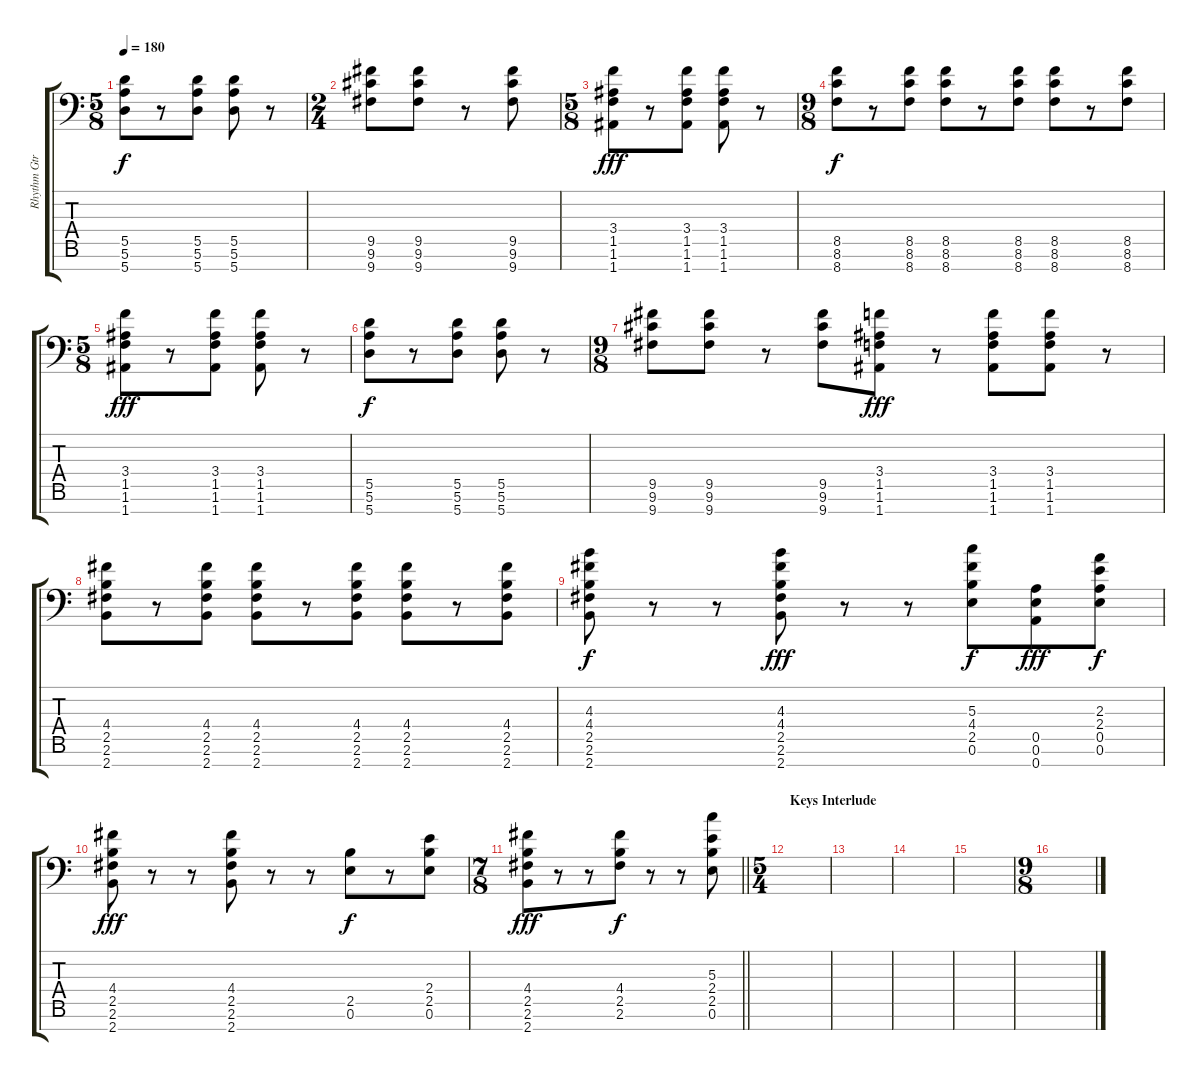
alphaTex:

\track ("Rhythm Gtr" "Rhythm Gtr") {instrument distortionguitar}
\staff {score tabs}
\tuning (E4 B3 G3 D3 A2 E2 A1) {hide}
\ts (5 8)
\tempo 180
\clef f4
\ks c
(5.5 5.6 5.7).8{dy f} r.8 (5.5 5.6 5.7).8 (5.5 5.6 5.7).8 r.8 |
\ts (2 4)
(9.5 9.6 9.7).8 (9.5 9.6 9.7).8 r.8 (9.5 9.6 9.7).8 |
\ts (5 8)
(3.4 1.5 1.6 1.7).8{dy fff} r.8 (3.4 1.5 1.6 1.7).8 (3.4 1.5 1.6 1.7).8 r.8 |
\ts (9 8)
(8.5 8.6 8.7).8{dy f} r.8 (8.5 8.6 8.7).8 (8.5 8.6 8.7).8 r.8 (8.5 8.6 8.7).8 (8.5 8.6 8.7).8 r.8 (8.5 8.6 8.7).8 |
\ts (5 8)
(3.4 1.5 1.6 1.7).8{dy fff} r.8 (3.4 1.5 1.6 1.7).8 (3.4 1.5 1.6 1.7).8 r.8 |
(5.5 5.6 5.7).8{dy f} r.8 (5.5 5.6 5.7).8 (5.5 5.6 5.7).8 r.8 |
\ts (9 8)
(9.5 9.6 9.7).8 (9.5 9.6 9.7).8 r.8 (9.5 9.6 9.7).8 (3.4 1.5 1.6 1.7).8{dy fff} r.8 (3.4 1.5 1.6 1.7).8 (3.4 1.5 1.6 1.7).8 r.8 |
(4.4 2.5 2.6 2.7).8 r.8 (4.4 2.5 2.6 2.7).8 (4.4 2.5 2.6 2.7).8 r.8 (4.4 2.5 2.6 2.7).8 (4.4 2.5 2.6 2.7).8 r.8 (4.4 2.5 2.6 2.7).8 |
(4.3 4.4 2.5 2.6 2.7).8{dy f} r.8 r.8 (4.3 4.4 2.5 2.6 2.7).8{dy fff} r.8 r.8 (5.3 4.4 2.5 0.6).8{dy f} (0.5 0.6 0.7).8{dy fff} (2.3 2.4 0.5 0.6).8{dy f} |
(4.4 2.5 2.6 2.7).8{dy fff} r.8 r.8 (4.4 2.5 2.6 2.7).8 r.8 r.8 (2.5 0.6).8{dy f} r.8 (2.4 2.5 0.6).8 |
\ts (7 8)
\barLineRight lightlight
(4.4 2.5 2.6 2.7).8{dy fff} r.8 r.8 (4.4 2.5 2.6).8{dy f} r.8 r.8 (5.3 2.4 2.5 0.6).8 |
\ts (5 4)
\section ("" "Keys Interlude")
|
|
|
|
\ts (9 8)
